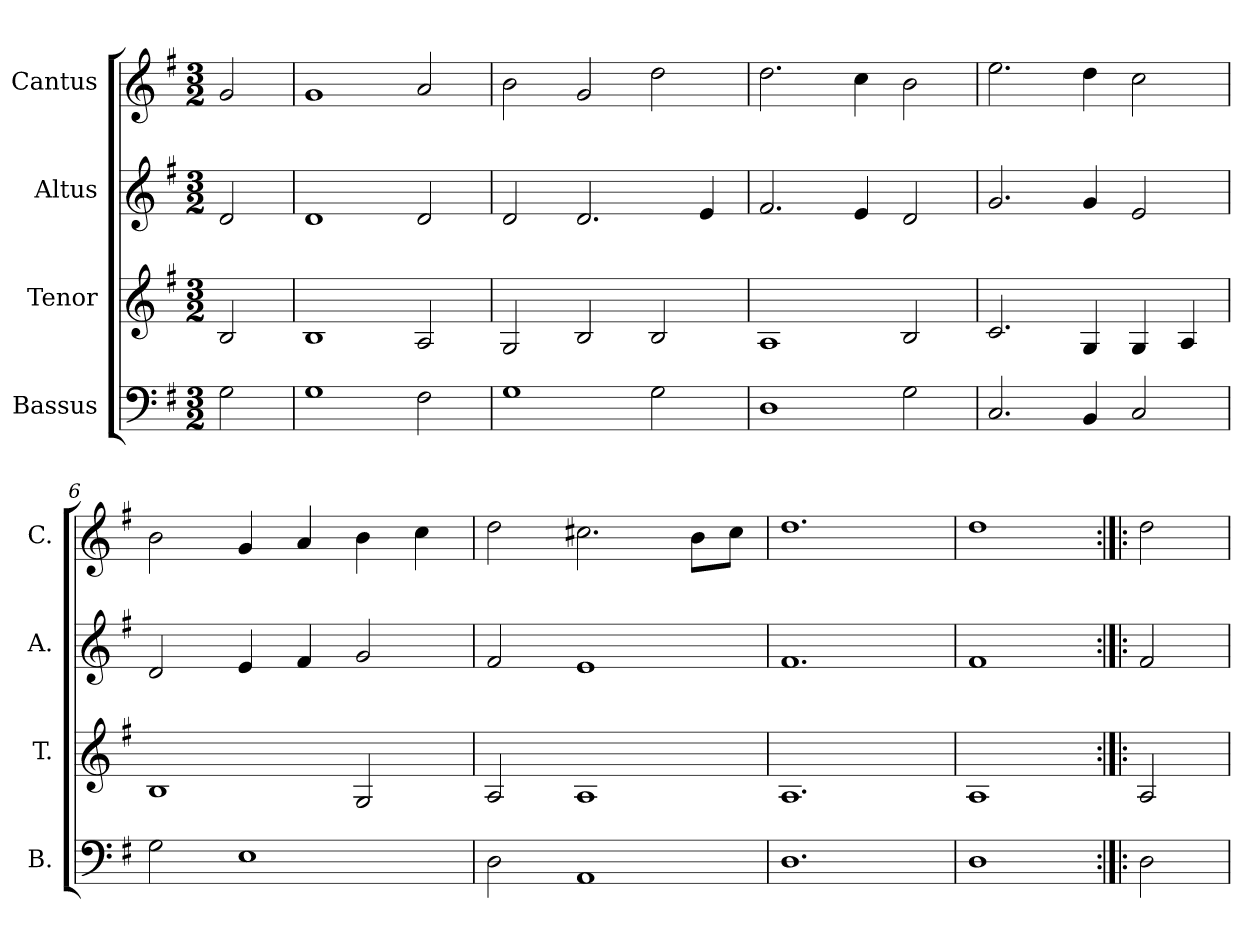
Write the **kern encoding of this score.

**kern	**kern	**kern	**kern
*part4	*part3	*part2	*part1
*staff4	*staff3	*staff2	*staff1
*I"Bassus	*I"Tenor	*I"Altus	*I"Cantus
*I'B.	*I'T.	*I'A.	*I'C.
*clefF4	*clefG2	*clefG2	*clefG2
*k[f#]	*k[f#]	*k[f#]	*k[f#]
*G:	*G:	*G:	*G:
*M3/2	*M3/2	*M3/2	*M3/2
=1	=1	=1	=1
2G\	2B/	2d/	2g/
=2	=2	=2	=2
1G	1B	1d	1g
2F#\	2A/	2d/	2a/
=3	=3	=3	=3
1G	2G/	2d/	2b\
.	2B/	2.d/	2g/
2G\	2B/	.	2dd\
.	.	4e/	.
=4	=4	=4	=4
1D	1A	2.f#/	2.dd\
.	.	4e/	4cc\
2G\	2B/	2d/	2b\
=5	=5	=5	=5
2.C/	2.c/	2.g/	2.ee\
4BB/	4G/	4g/	4dd\
2C/	4G/	2e/	2cc\
.	4A/	.	.
=6	=6	=6	=6
2G\	1B	2d/	2b\
1E	.	4e/	4g/
.	.	4f#/	4a/
.	2G/	2g/	4b\
.	.	.	4cc\
=7	=7	=7	=7
2D\	2A/	2f#/	2dd\
1AA	1A	1e	2.cc#X\
.	.	.	8b\L
.	.	.	8cc#\J
=8	=8	=8	=8
1.D	1.A	1.f#	1.dd
=9	=9	=9	=9
1D	1A	1f#	1dd
=10:|!|:	=10:|!|:	=10:|!|:	=10:|!|:
2D\	2A/	2f#/	2dd\
=	=	=	=
*-	*-	*-	*-
